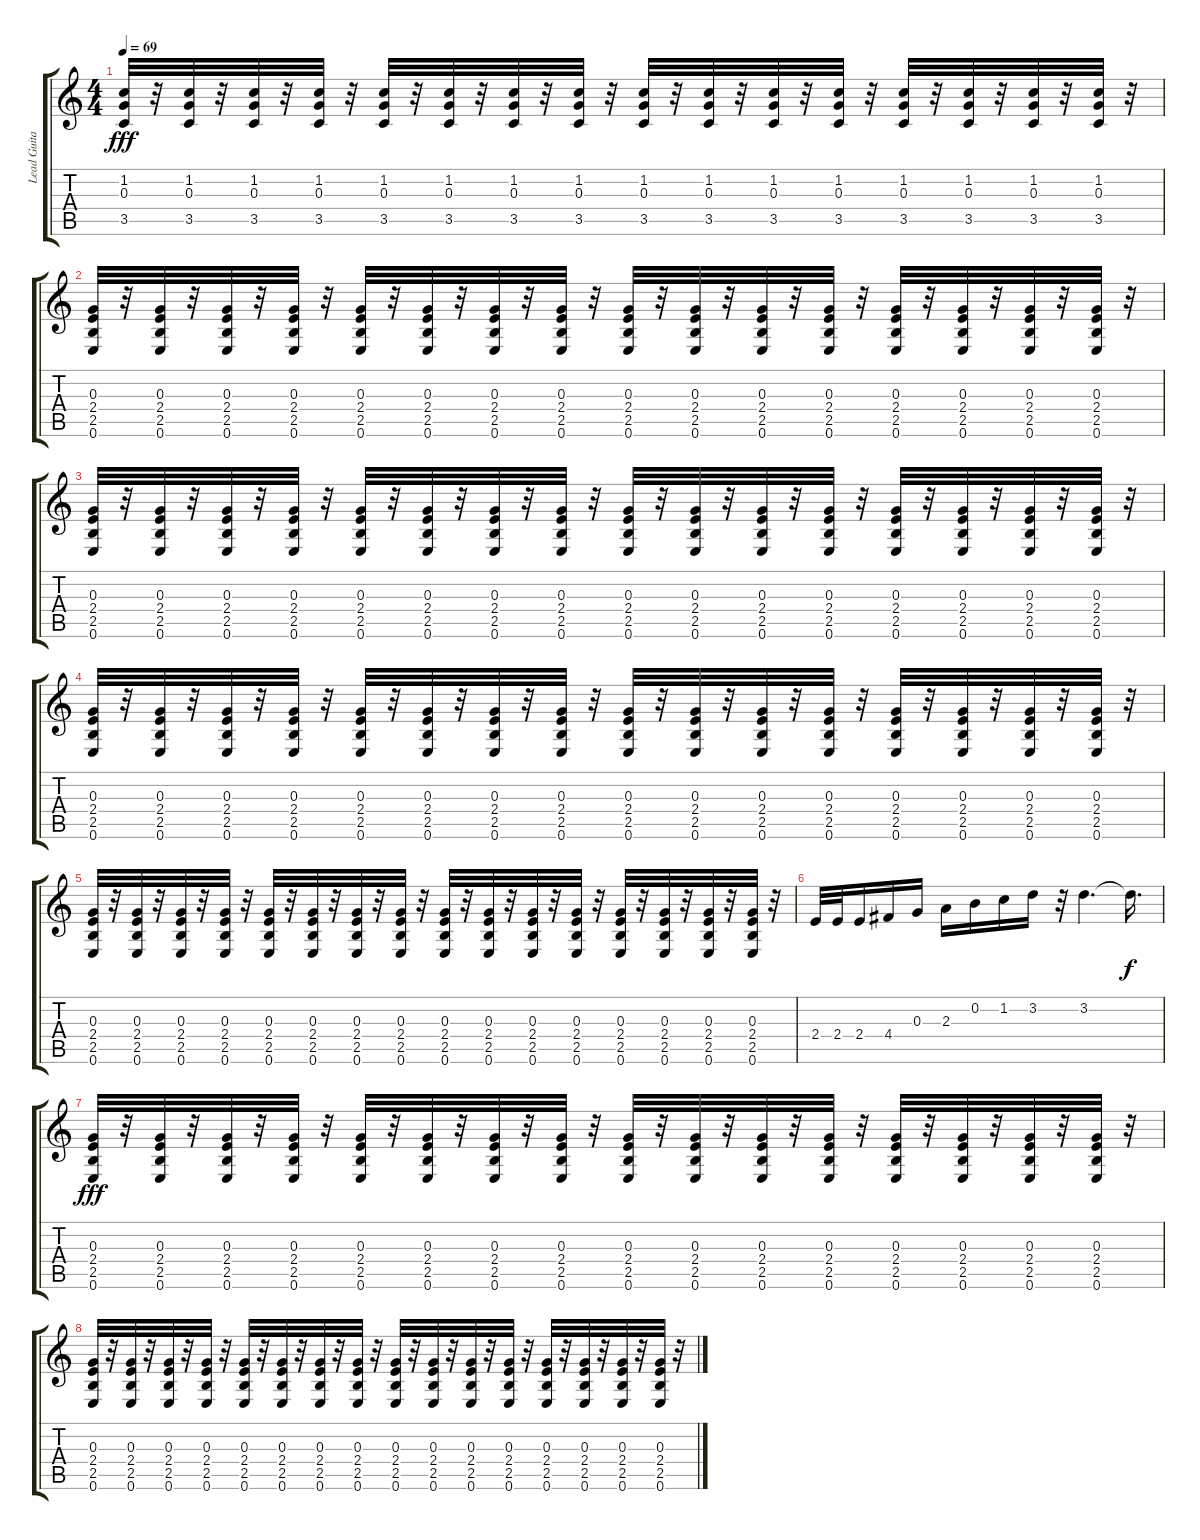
\track ("Lead Guitar" "Lead Guita") {instrument distortionguitar}
\staff {score tabs}
\tuning (E4 B3 G3 D3 A2 E2) {hide}
\ts (4 4)
\tempo 69
\clef g2
\ks c
(1.2 0.3 3.5).32{dy fff} r.32 (1.2 0.3 3.5).32 r.32 (1.2 0.3 3.5).32 r.32 (1.2 0.3 3.5).32 r.32 (1.2 0.3 3.5).32 r.32 (1.2 0.3 3.5).32 r.32 (1.2 0.3 3.5).32 r.32 (1.2 0.3 3.5).32 r.32 (1.2 0.3 3.5).32 r.32 (1.2 0.3 3.5).32 r.32 (1.2 0.3 3.5).32 r.32 (1.2 0.3 3.5).32 r.32 (1.2 0.3 3.5).32 r.32 (1.2 0.3 3.5).32 r.32 (1.2 0.3 3.5).32 r.32 (1.2 0.3 3.5).32 r.32 |
(0.3 2.4 2.5 0.6).32 r.32 (0.3 2.4 2.5 0.6).32 r.32 (0.3 2.4 2.5 0.6).32 r.32 (0.3 2.4 2.5 0.6).32 r.32 (0.3 2.4 2.5 0.6).32 r.32 (0.3 2.4 2.5 0.6).32 r.32 (0.3 2.4 2.5 0.6).32 r.32 (0.3 2.4 2.5 0.6).32 r.32 (0.3 2.4 2.5 0.6).32 r.32 (0.3 2.4 2.5 0.6).32 r.32 (0.3 2.4 2.5 0.6).32 r.32 (0.3 2.4 2.5 0.6).32 r.32 (0.3 2.4 2.5 0.6).32 r.32 (0.3 2.4 2.5 0.6).32 r.32 (0.3 2.4 2.5 0.6).32 r.32 (0.3 2.4 2.5 0.6).32 r.32 |
(0.3 2.4 2.5 0.6).32 r.32 (0.3 2.4 2.5 0.6).32 r.32 (0.3 2.4 2.5 0.6).32 r.32 (0.3 2.4 2.5 0.6).32 r.32 (0.3 2.4 2.5 0.6).32 r.32 (0.3 2.4 2.5 0.6).32 r.32 (0.3 2.4 2.5 0.6).32 r.32 (0.3 2.4 2.5 0.6).32 r.32 (0.3 2.4 2.5 0.6).32 r.32 (0.3 2.4 2.5 0.6).32 r.32 (0.3 2.4 2.5 0.6).32 r.32 (0.3 2.4 2.5 0.6).32 r.32 (0.3 2.4 2.5 0.6).32 r.32 (0.3 2.4 2.5 0.6).32 r.32 (0.3 2.4 2.5 0.6).32 r.32 (0.3 2.4 2.5 0.6).32 r.32 |
(0.3 2.4 2.5 0.6).32 r.32 (0.3 2.4 2.5 0.6).32 r.32 (0.3 2.4 2.5 0.6).32 r.32 (0.3 2.4 2.5 0.6).32 r.32 (0.3 2.4 2.5 0.6).32 r.32 (0.3 2.4 2.5 0.6).32 r.32 (0.3 2.4 2.5 0.6).32 r.32 (0.3 2.4 2.5 0.6).32 r.32 (0.3 2.4 2.5 0.6).32 r.32 (0.3 2.4 2.5 0.6).32 r.32 (0.3 2.4 2.5 0.6).32 r.32 (0.3 2.4 2.5 0.6).32 r.32 (0.3 2.4 2.5 0.6).32 r.32 (0.3 2.4 2.5 0.6).32 r.32 (0.3 2.4 2.5 0.6).32 r.32 (0.3 2.4 2.5 0.6).32 r.32 |
(0.3 2.4 2.5 0.6).32 r.32 (0.3 2.4 2.5 0.6).32 r.32 (0.3 2.4 2.5 0.6).32 r.32 (0.3 2.4 2.5 0.6).32 r.32 (0.3 2.4 2.5 0.6).32 r.32 (0.3 2.4 2.5 0.6).32 r.32 (0.3 2.4 2.5 0.6).32 r.32 (0.3 2.4 2.5 0.6).32 r.32 (0.3 2.4 2.5 0.6).32 r.32 (0.3 2.4 2.5 0.6).32 r.32 (0.3 2.4 2.5 0.6).32 r.32 (0.3 2.4 2.5 0.6).32 r.32 (0.3 2.4 2.5 0.6).32 r.32 (0.3 2.4 2.5 0.6).32 r.32 (0.3 2.4 2.5 0.6).32 r.32 (0.3 2.4 2.5 0.6).32 r.32 |
2.4.32 2.4.32 2.4.16 4.4.16 0.3.16 2.3.16 0.2.16 1.2.16 3.2.16 r.32 3.2.4{d} 3.2{t}.16{d dy f} |
(0.3 2.4 2.5 0.6).32{dy fff} r.32 (0.3 2.4 2.5 0.6).32 r.32 (0.3 2.4 2.5 0.6).32 r.32 (0.3 2.4 2.5 0.6).32 r.32 (0.3 2.4 2.5 0.6).32 r.32 (0.3 2.4 2.5 0.6).32 r.32 (0.3 2.4 2.5 0.6).32 r.32 (0.3 2.4 2.5 0.6).32 r.32 (0.3 2.4 2.5 0.6).32 r.32 (0.3 2.4 2.5 0.6).32 r.32 (0.3 2.4 2.5 0.6).32 r.32 (0.3 2.4 2.5 0.6).32 r.32 (0.3 2.4 2.5 0.6).32 r.32 (0.3 2.4 2.5 0.6).32 r.32 (0.3 2.4 2.5 0.6).32 r.32 (0.3 2.4 2.5 0.6).32 r.32 |
(0.3 2.4 2.5 0.6).32 r.32 (0.3 2.4 2.5 0.6).32 r.32 (0.3 2.4 2.5 0.6).32 r.32 (0.3 2.4 2.5 0.6).32 r.32 (0.3 2.4 2.5 0.6).32 r.32 (0.3 2.4 2.5 0.6).32 r.32 (0.3 2.4 2.5 0.6).32 r.32 (0.3 2.4 2.5 0.6).32 r.32 (0.3 2.4 2.5 0.6).32 r.32 (0.3 2.4 2.5 0.6).32 r.32 (0.3 2.4 2.5 0.6).32 r.32 (0.3 2.4 2.5 0.6).32 r.32 (0.3 2.4 2.5 0.6).32 r.32 (0.3 2.4 2.5 0.6).32 r.32 (0.3 2.4 2.5 0.6).32 r.32 (0.3 2.4 2.5 0.6).32 r.32
